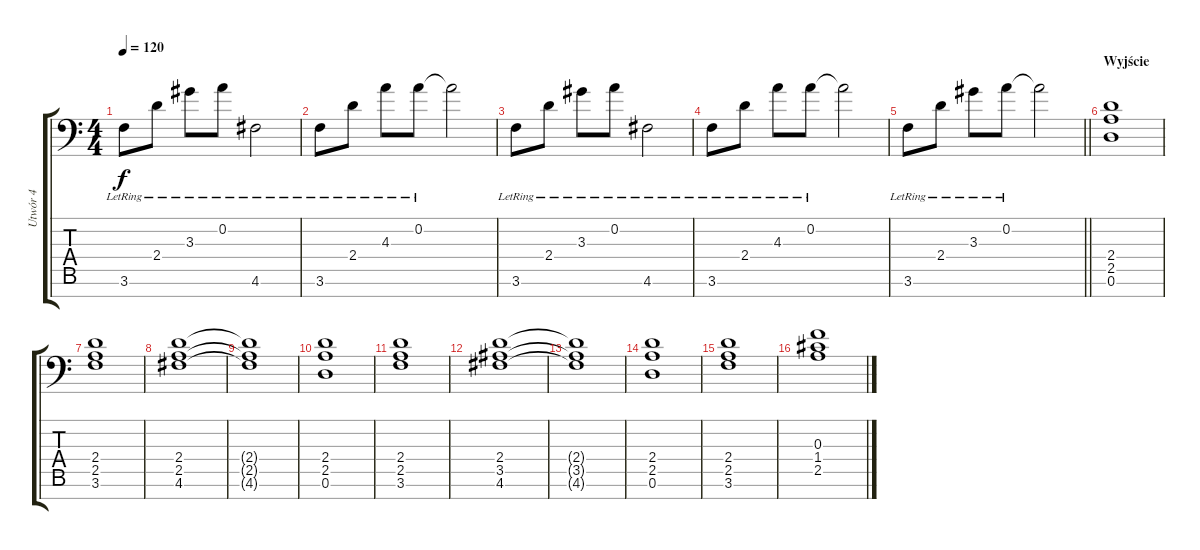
\track ("Utwór 4" "Utwór 4") {mute instrument overdrivenguitar}
\staff {score tabs}
\tuning (D4 A3 F3 C3 G2 D2 A1) {hide}
\ts (4 4)
\tempo 120
\clef f4
\ks c
3.6{lr}.8{dy f} 2.4{lr}.8 3.3{lr}.8 0.2{lr}.8 4.6{lr}.2 |
3.6{lr}.8 2.4{lr}.8 4.3{lr}.8 0.2{lr}.8 0.2{t}.2 |
3.6{lr}.8 2.4{lr}.8 3.3{lr}.8 0.2{lr}.8 4.6{lr}.2 |
3.6{lr}.8 2.4{lr}.8 4.3{lr}.8 0.2{lr}.8 0.2{t}.2 |
\barLineRight lightlight
3.6{lr}.8 2.4{lr}.8 3.3{lr}.8 0.2{lr}.8 0.2{t}.2 |
\section ("" "Wyjście")
(2.4 2.5 0.6).1 |
(2.4 2.5 3.6).1 |
(2.4 2.5 4.6).1 |
(2.4{t} 2.5{t} 4.6{t}).1 |
(2.4 2.5 0.6).1 |
(2.4 2.5 3.6).1 |
(2.4 3.5 4.6).1 |
(2.4{t} 3.5{t} 4.6{t}).1 |
(2.4 2.5 0.6).1 |
(2.4 2.5 3.6).1 |
(0.3 1.4 2.5).1
